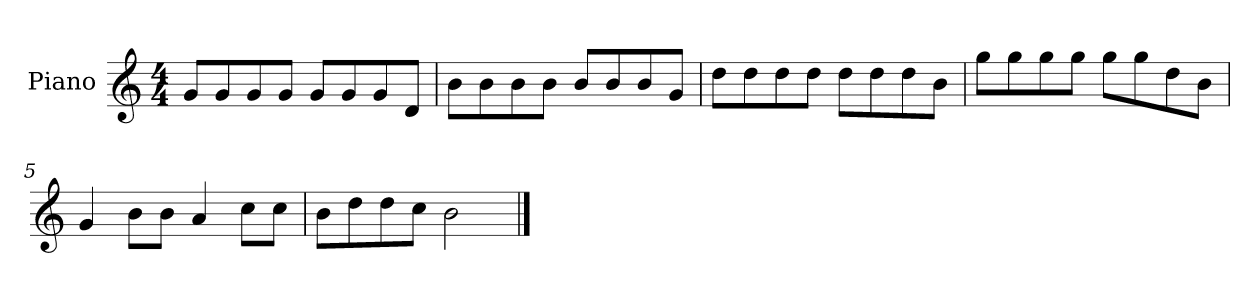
**kern
*part1
*staff1
*I"Piano
*I'P-no
*clefG2
*k[]
*M4/4
*MM90
=1
8g/L
8g/
8g/
8g/J
8g/L
8g/
8g/
8d/J
=2
8b\L
8b\
8b\
8b\J
8b/L
8b/
8b/
8g/J
=3
8dd\L
8dd\
8dd\
8dd\J
8dd\L
8dd\
8dd\
8b\J
=4
8gg\L
8gg\
8gg\
8gg\J
8gg\L
8gg\
8dd\
8b\J
=5
4g/
8b\L
8b\J
4a/
8cc\L
8cc\J
!!LO:LB:g=z
=6
8b\L
8dd\
8dd\
8cc\J
2b\
==
*-
